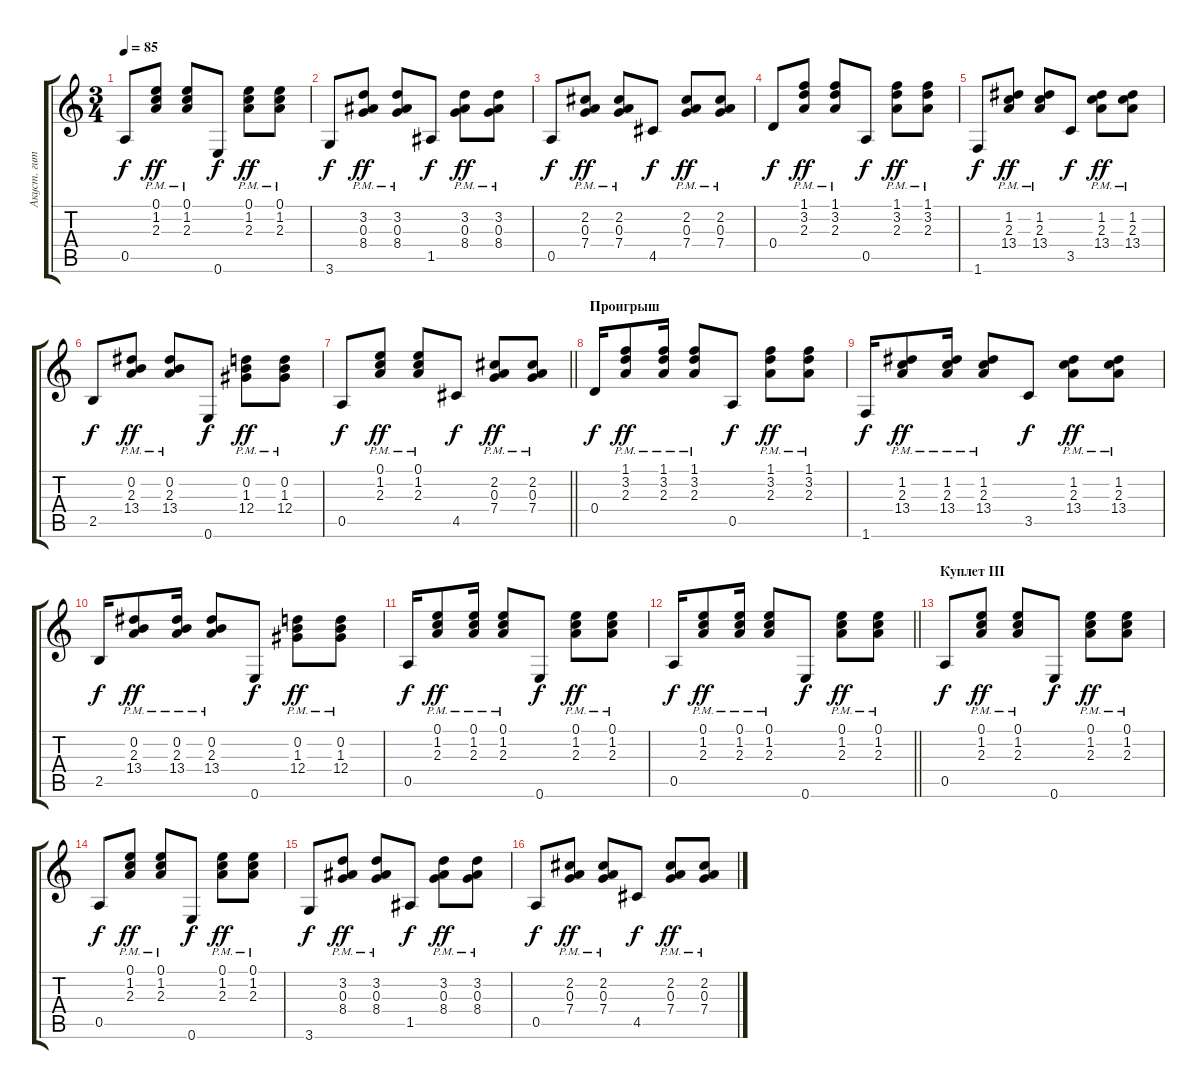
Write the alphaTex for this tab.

\track ("Акуст. гитара" "Акуст. гит") {instrument acousticguitarsteel}
\staff {score tabs}
\tuning (E4 B3 G3 D3 A2 E2) {hide}
\ts (3 4)
\tempo 85
\clef g2
\ks c
0.5.8{dy f} (0.1{pm} 1.2{pm} 2.3{pm}).8{dy ff} (0.1{pm} 1.2{pm} 2.3{pm}).8 0.6.8{dy f} (0.1{pm} 1.2{pm} 2.3{pm}).8{dy ff} (0.1{pm} 1.2{pm} 2.3{pm}).8 |
3.6.8{dy f} (3.2{pm} 0.3{pm} 8.4{pm}).8{dy ff} (3.2{pm} 0.3{pm} 8.4{pm}).8 1.5.8{dy f} (3.2{pm} 0.3{pm} 8.4{pm}).8{dy ff} (3.2{pm} 0.3{pm} 8.4{pm}).8 |
0.5.8{dy f} (2.2{pm} 0.3{pm} 7.4{pm}).8{dy ff} (2.2{pm} 0.3{pm} 7.4{pm}).8 4.5.8{dy f} (2.2{pm} 0.3{pm} 7.4{pm}).8{dy ff} (2.2{pm} 0.3{pm} 7.4{pm}).8 |
0.4.8{dy f} (1.1{pm} 3.2{pm} 2.3{pm}).8{dy ff} (1.1{pm} 3.2{pm} 2.3{pm}).8 0.5.8{dy f} (1.1{pm} 3.2{pm} 2.3{pm}).8{dy ff} (1.1{pm} 3.2{pm} 2.3{pm}).8 |
1.6.8{dy f} (1.2{pm} 2.3{pm} 13.4{pm}).8{dy ff} (1.2{pm} 2.3{pm} 13.4{pm}).8 3.5.8{dy f} (1.2{pm} 2.3{pm} 13.4{pm}).8{dy ff} (1.2{pm} 2.3{pm} 13.4{pm}).8 |
2.5.8{dy f} (0.2{pm} 2.3{pm} 13.4{pm}).8{dy ff} (0.2{pm} 2.3{pm} 13.4{pm}).8 0.6.8{dy f} (0.2{pm} 1.3{pm} 12.4{pm}).8{dy ff} (0.2{pm} 1.3{pm} 12.4{pm}).8 |
\barLineRight lightlight
0.5.8{dy f} (0.1{pm} 1.2{pm} 2.3{pm}).8{dy ff} (0.1{pm} 1.2{pm} 2.3{pm}).8 4.5.8{dy f} (2.2{pm} 0.3{pm} 7.4{pm}).8{dy ff} (2.2{pm} 0.3{pm} 7.4{pm}).8 |
\section ("" "Проигрыш")
0.4.16{dy f} (1.1{pm} 3.2{pm} 2.3{pm}).8{dy ff} (1.1{pm} 3.2{pm} 2.3{pm}).16 (1.1{pm} 3.2{pm} 2.3{pm}).8 0.5.8{dy f} (1.1{pm} 3.2{pm} 2.3{pm}).8{dy ff} (1.1{pm} 3.2{pm} 2.3{pm}).8 |
1.6.16{dy f} (1.2{pm} 2.3{pm} 13.4{pm}).8{dy ff} (1.2{pm} 2.3{pm} 13.4{pm}).16 (1.2{pm} 2.3{pm} 13.4{pm}).8 3.5.8{dy f} (1.2{pm} 2.3{pm} 13.4{pm}).8{dy ff} (1.2{pm} 2.3{pm} 13.4{pm}).8 |
2.5.16{dy f} (0.2{pm} 2.3{pm} 13.4{pm}).8{dy ff} (0.2{pm} 2.3{pm} 13.4{pm}).16 (0.2{pm} 2.3{pm} 13.4{pm}).8 0.6.8{dy f} (0.2{pm} 1.3{pm} 12.4{pm}).8{dy ff} (0.2{pm} 1.3{pm} 12.4{pm}).8 |
0.5.16{dy f} (0.1{pm} 1.2{pm} 2.3{pm}).8{dy ff} (0.1{pm} 1.2{pm} 2.3{pm}).16 (0.1{pm} 1.2{pm} 2.3{pm}).8 0.6.8{dy f} (0.1{pm} 1.2{pm} 2.3{pm}).8{dy ff} (0.1{pm} 1.2{pm} 2.3{pm}).8 |
\barLineRight lightlight
0.5.16{dy f} (0.1{pm} 1.2{pm} 2.3{pm}).8{dy ff} (0.1{pm} 1.2{pm} 2.3{pm}).16 (0.1{pm} 1.2{pm} 2.3{pm}).8 0.6.8{dy f} (0.1{pm} 1.2{pm} 2.3{pm}).8{dy ff} (0.1{pm} 1.2{pm} 2.3{pm}).8 |
\section ("" "Куплет III")
0.5.8{dy f} (0.1{pm} 1.2{pm} 2.3{pm}).8{dy ff} (0.1{pm} 1.2{pm} 2.3{pm}).8 0.6.8{dy f} (0.1{pm} 1.2{pm} 2.3{pm}).8{dy ff} (0.1{pm} 1.2{pm} 2.3{pm}).8 |
0.5.8{dy f} (0.1{pm} 1.2{pm} 2.3{pm}).8{dy ff} (0.1{pm} 1.2{pm} 2.3{pm}).8 0.6.8{dy f} (0.1{pm} 1.2{pm} 2.3{pm}).8{dy ff} (0.1{pm} 1.2{pm} 2.3{pm}).8 |
3.6.8{dy f} (3.2{pm} 0.3{pm} 8.4{pm}).8{dy ff} (3.2{pm} 0.3{pm} 8.4{pm}).8 1.5.8{dy f} (3.2{pm} 0.3{pm} 8.4{pm}).8{dy ff} (3.2{pm} 0.3{pm} 8.4{pm}).8 |
0.5.8{dy f} (2.2{pm} 0.3{pm} 7.4{pm}).8{dy ff} (2.2{pm} 0.3{pm} 7.4{pm}).8 4.5.8{dy f} (2.2{pm} 0.3{pm} 7.4{pm}).8{dy ff} (2.2{pm} 0.3{pm} 7.4{pm}).8
